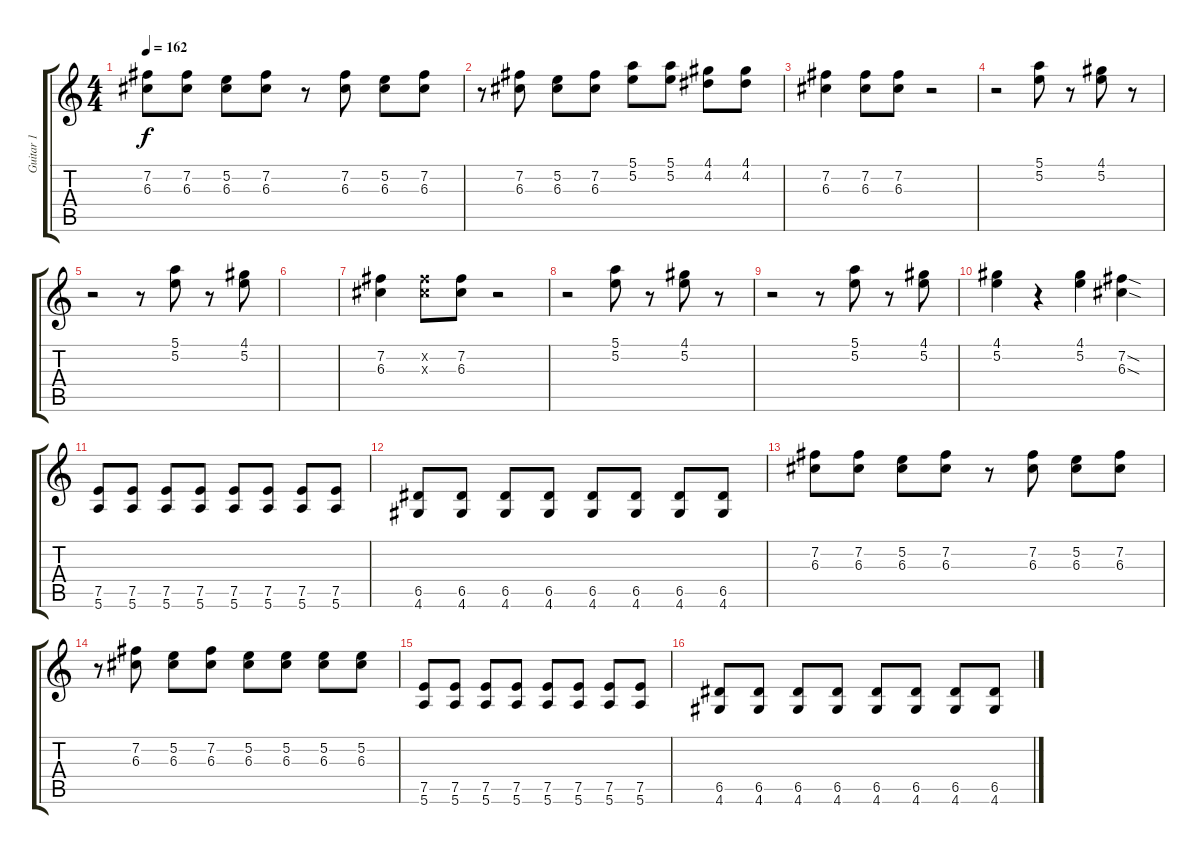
\track ("Guitar 1" "Guitar 1") {instrument overdrivenguitar}
\staff {score tabs}
\tuning (E4 B3 G3 D3 A2 E2) {hide}
\ts (4 4)
\tempo 162
\clef g2
\ks c
(7.2 6.3).8{dy f} (7.2 6.3).8 (5.2 6.3).8 (7.2 6.3).8 r.8 (7.2 6.3).8 (5.2 6.3).8 (7.2 6.3).8 |
r.8 (7.2 6.3).8 (5.2 6.3).8 (7.2 6.3).8 (5.1 5.2).8 (5.1 5.2).8 (4.1 4.2).8 (4.1 4.2).8 |
(7.2 6.3).4 (7.2 6.3).8 (7.2 6.3).8 r.2 |
r.2 (5.1 5.2).8 r.8 (4.1 5.2).8 r.8 |
r.2 r.8 (5.1 5.2).8 r.8 (4.1 5.2).8 |
|
(7.2 6.3).4 (7.2{x} 6.3{x}).8 (7.2 6.3).8 r.2 |
r.2 (5.1 5.2).8 r.8 (4.1 5.2).8 r.8 |
r.2 r.8 (5.1 5.2).8 r.8 (4.1 5.2).8 |
(4.1 5.2).4 r.4 (4.1 5.2).4 (7.2{sod} 6.3{sod}).4 |
(7.5 5.6).8 (7.5 5.6).8 (7.5 5.6).8 (7.5 5.6).8 (7.5 5.6).8 (7.5 5.6).8 (7.5 5.6).8 (7.5 5.6).8 |
(6.5 4.6).8 (6.5 4.6).8 (6.5 4.6).8 (6.5 4.6).8 (6.5 4.6).8 (6.5 4.6).8 (6.5 4.6).8 (6.5 4.6).8 |
(7.2 6.3).8 (7.2 6.3).8 (5.2 6.3).8 (7.2 6.3).8 r.8 (7.2 6.3).8 (5.2 6.3).8 (7.2 6.3).8 |
r.8 (7.2 6.3).8 (5.2 6.3).8 (7.2 6.3).8 (5.2 6.3).8 (5.2 6.3).8 (5.2 6.3).8 (5.2 6.3).8 |
(7.5 5.6).8 (7.5 5.6).8 (7.5 5.6).8 (7.5 5.6).8 (7.5 5.6).8 (7.5 5.6).8 (7.5 5.6).8 (7.5 5.6).8 |
(6.5 4.6).8 (6.5 4.6).8 (6.5 4.6).8 (6.5 4.6).8 (6.5 4.6).8 (6.5 4.6).8 (6.5 4.6).8 (6.5 4.6).8
